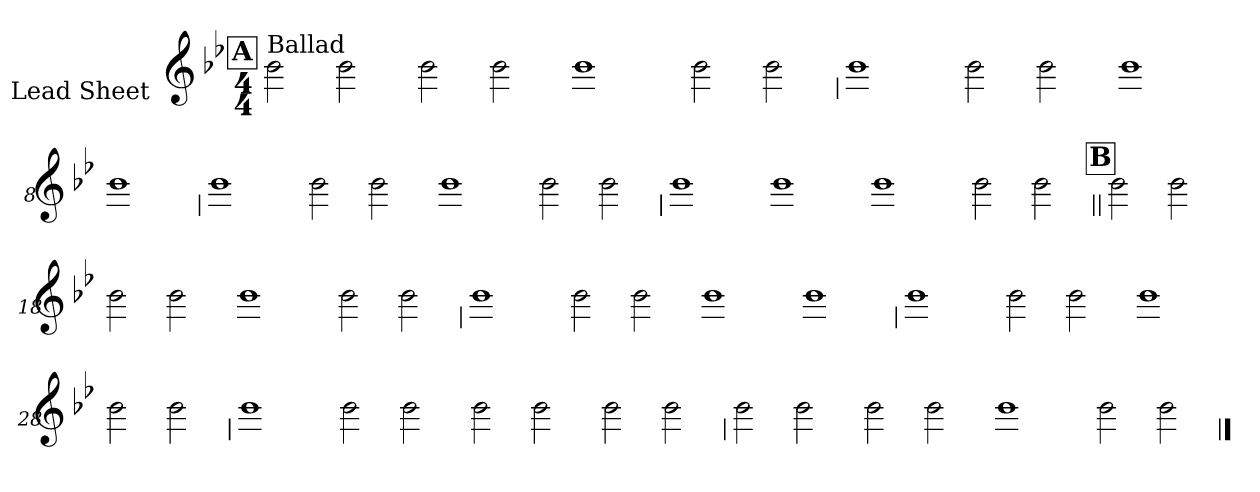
**kern
*part1
*staff1
*I"Lead Sheet
*stria0
*clefG2
*k[b-e-]
*g:
*M4/4
!!LO:REH:place=s1:a:t=A
=1||
!LO:TX:a:t=Ballad
2b-
2b-
=2-
2b-
2b-
=3-
1b-
=4-
2b-
2b-
!!LO:LB:g=z
=5
1b-
=6-
2b-
2b-
=7-
1b-
=8-
1b-
!!LO:LB:g=z
=9
1b-
=10-
2b-
2b-
=11-
1b-
=12-
2b-
2b-
!!LO:LB:g=z
=13
1b-
=14-
1b-
=15-
1b-
=16-
2b-
2b-
!!LO:LB:g=z
!!LO:REH:place=s1:a:t=B
=17||
2b-
2b-
=18-
2b-
2b-
=19-
1b-
=20-
2b-
2b-
!!LO:LB:g=z
=21
1b-
=22-
2b-
2b-
=23-
1b-
=24-
1b-
!!LO:LB:g=z
=25
1b-
=26-
2b-
2b-
=27-
1b-
=28-
2b-
2b-
!!LO:LB:g=z
=29
1b-
=30-
2b-
2b-
=31-
2b-
2b-
=32-
2b-
2b-
!!LO:LB:g=z
=33
2b-
2b-
=34-
2b-
2b-
=35-
1b-
=36-
2b-
2b-
==
*-
